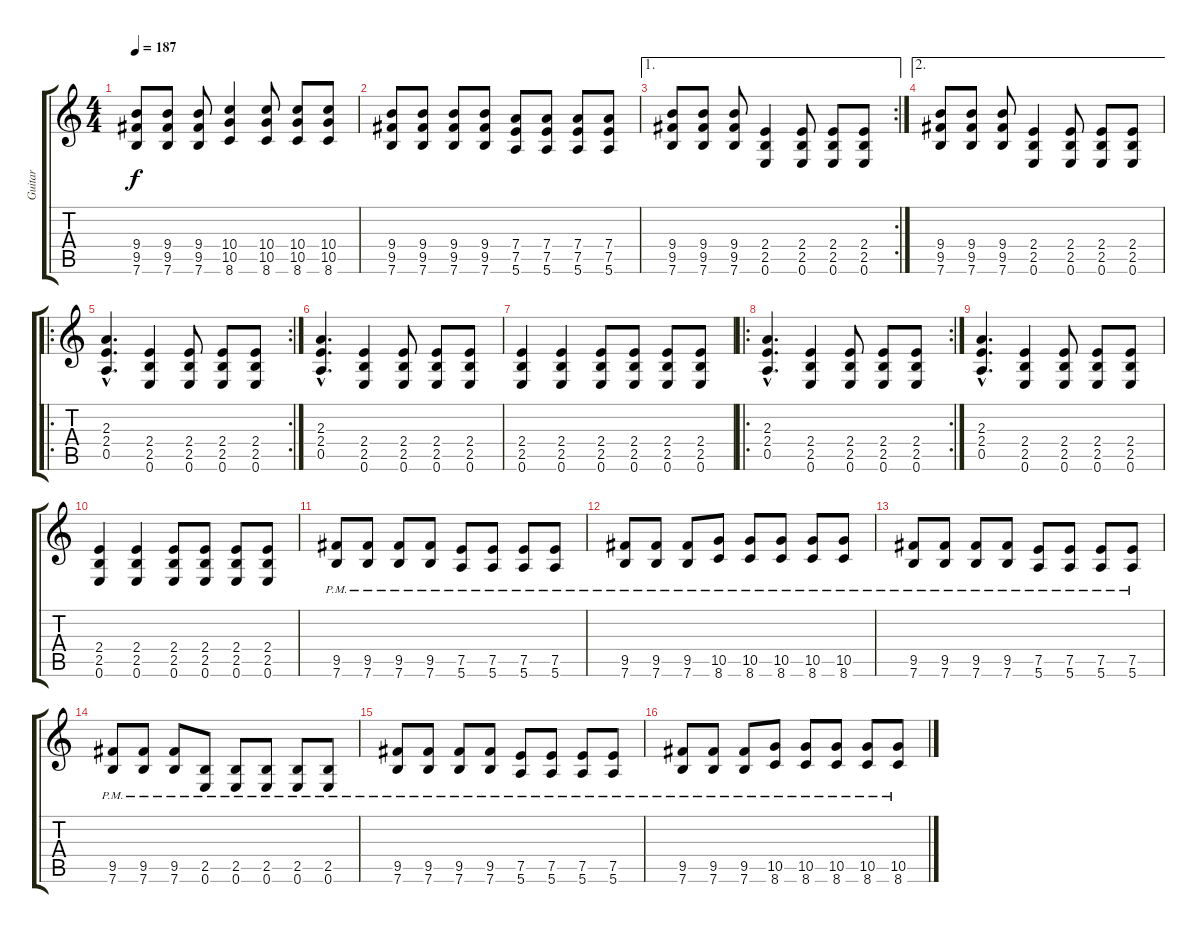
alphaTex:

\track ("Guitar" "Guitar") {instrument distortionguitar}
\staff {score tabs}
\tuning (E4 B3 G3 D3 A2 E2) {hide}
\ts (4 4)
\tempo 187
\clef g2
\ks c
(9.4 9.5 7.6).8{dy f} (9.4 9.5 7.6).8 (9.4 9.5 7.6).8 (10.4 10.5 8.6).4 (10.4 10.5 8.6).8 (10.4 10.5 8.6).8 (10.4 10.5 8.6).8 |
(9.4 9.5 7.6).8 (9.4 9.5 7.6).8 (9.4 9.5 7.6).8 (9.4 9.5 7.6).8 (7.4 7.5 5.6).8 (7.4 7.5 5.6).8 (7.4 7.5 5.6).8 (7.4 7.5 5.6).8 |
\ae 1
\rc 2
(9.4 9.5 7.6).8 (9.4 9.5 7.6).8 (9.4 9.5 7.6).8 (2.4 2.5 0.6).4 (2.4 2.5 0.6).8 (2.4 2.5 0.6).8 (2.4 2.5 0.6).8 |
\ae 2
(9.4 9.5 7.6).8 (9.4 9.5 7.6).8 (9.4 9.5 7.6).8 (2.4 2.5 0.6).4 (2.4 2.5 0.6).8 (2.4 2.5 0.6).8 (2.4 2.5 0.6).8 |
\ro
\rc 2
(2.3{hac} 2.4{hac} 0.5{hac}).4{d} (2.4 2.5 0.6).4 (2.4 2.5 0.6).8 (2.4 2.5 0.6).8 (2.4 2.5 0.6).8 |
(2.3{hac} 2.4{hac} 0.5{hac}).4{d} (2.4 2.5 0.6).4 (2.4 2.5 0.6).8 (2.4 2.5 0.6).8 (2.4 2.5 0.6).8 |
(2.4 2.5 0.6).4 (2.4 2.5 0.6).4 (2.4 2.5 0.6).8 (2.4 2.5 0.6).8 (2.4 2.5 0.6).8 (2.4 2.5 0.6).8 |
\ro
\rc 2
(2.3{hac} 2.4{hac} 0.5{hac}).4{d} (2.4 2.5 0.6).4 (2.4 2.5 0.6).8 (2.4 2.5 0.6).8 (2.4 2.5 0.6).8 |
(2.3{hac} 2.4{hac} 0.5{hac}).4{d} (2.4 2.5 0.6).4 (2.4 2.5 0.6).8 (2.4 2.5 0.6).8 (2.4 2.5 0.6).8 |
(2.4 2.5 0.6).4 (2.4 2.5 0.6).4 (2.4 2.5 0.6).8 (2.4 2.5 0.6).8 (2.4 2.5 0.6).8 (2.4 2.5 0.6).8 |
(9.5{pm} 7.6{pm}).8 (9.5{pm} 7.6{pm}).8 (9.5{pm} 7.6{pm}).8 (9.5{pm} 7.6{pm}).8 (7.5{pm} 5.6{pm}).8 (7.5{pm} 5.6{pm}).8 (7.5{pm} 5.6{pm}).8 (7.5{pm} 5.6{pm}).8 |
(9.5{pm} 7.6{pm}).8 (9.5{pm} 7.6{pm}).8 (9.5{pm} 7.6{pm}).8 (10.5{pm} 8.6{pm}).8 (10.5{pm} 8.6{pm}).8 (10.5{pm} 8.6{pm}).8 (10.5{pm} 8.6{pm}).8 (10.5{pm} 8.6{pm}).8 |
(9.5{pm} 7.6{pm}).8 (9.5{pm} 7.6{pm}).8 (9.5{pm} 7.6{pm}).8 (9.5{pm} 7.6{pm}).8 (7.5{pm} 5.6{pm}).8 (7.5{pm} 5.6{pm}).8 (7.5{pm} 5.6{pm}).8 (7.5{pm} 5.6{pm}).8 |
(9.5{pm} 7.6{pm}).8 (9.5{pm} 7.6{pm}).8 (9.5{pm} 7.6{pm}).8 (2.5{pm} 0.6{pm}).8 (2.5{pm} 0.6{pm}).8 (2.5{pm} 0.6{pm}).8 (2.5{pm} 0.6{pm}).8 (2.5{pm} 0.6{pm}).8 |
(9.5{pm} 7.6{pm}).8 (9.5{pm} 7.6{pm}).8 (9.5{pm} 7.6{pm}).8 (9.5{pm} 7.6{pm}).8 (7.5{pm} 5.6{pm}).8 (7.5{pm} 5.6{pm}).8 (7.5{pm} 5.6{pm}).8 (7.5{pm} 5.6{pm}).8 |
(9.5{pm} 7.6{pm}).8 (9.5{pm} 7.6{pm}).8 (9.5{pm} 7.6{pm}).8 (10.5{pm} 8.6{pm}).8 (10.5{pm} 8.6{pm}).8 (10.5{pm} 8.6{pm}).8 (10.5{pm} 8.6{pm}).8 (10.5{pm} 8.6{pm}).8
